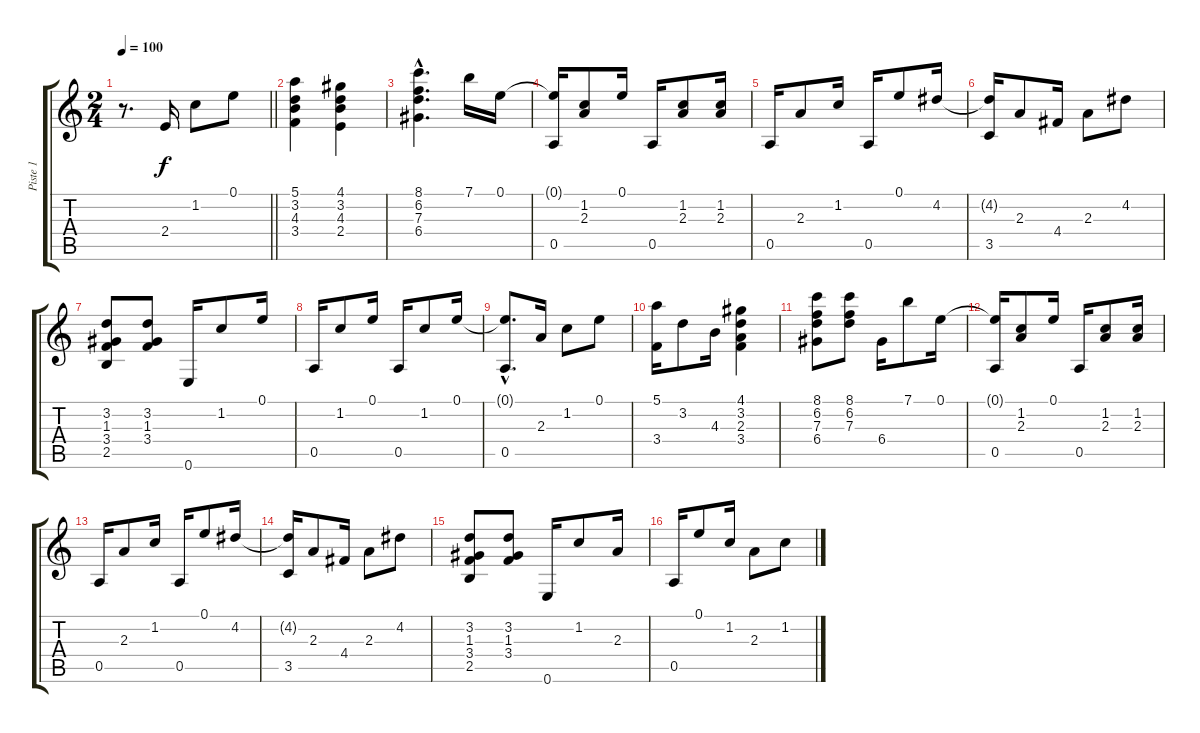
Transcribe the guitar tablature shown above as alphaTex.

\track ("Piste 1" "Piste 1") {instrument acousticguitarnylon}
\staff {score tabs}
\tuning (E4 B3 G3 D3 A2 E2) {hide}
\ts (2 4)
\tempo 100
\clef g2
\barLineRight lightlight
\ks c
r.8{d dy f instrument acousticguitarnylon} 2.4.16 1.2.8 0.1.8 |
(5.1 3.2 4.3 3.4).4 (4.1 3.2 4.3 2.4).4 |
(8.1{hac} 6.2{hac} 7.3{hac} 6.4{hac}).4{d} 7.1.16 0.1.16 |
(0.1{t} 0.5).16 (1.2 2.3).8 0.1.16 0.5.16 (1.2 2.3).8 (1.2 2.3).16 |
0.5.16 2.3.8 1.2.16 0.5.16 0.1.8 4.2.16 |
(4.2{t} 3.5).16 2.3.8 4.4.16 2.3.8 4.2.8 |
(3.2 1.3 3.4 2.5).8 (3.2 1.3 3.4).8 0.6.16 1.2.8 0.1.16 |
0.5.16 1.2.8 0.1.16 0.5.16 1.2.8 0.1.16 |
(0.1{hac t} 0.5{hac}).8{d} 2.3.16 1.2.8 0.1.8 |
(5.1 3.4).16 3.2.8 4.3.16 (4.1 3.2 2.3 3.4).4 |
(8.1 6.2 7.3 6.4).8 (8.1 6.2 7.3).8 6.4.16 7.1.8 0.1.16 |
(0.1{t} 0.5).16 (1.2 2.3).8 0.1.16 0.5.16 (1.2 2.3).8 (1.2 2.3).16 |
0.5.16 2.3.8 1.2.16 0.5.16 0.1.8 4.2.16 |
(4.2{t} 3.5).16 2.3.8 4.4.16 2.3.8 4.2.8 |
(3.2 1.3 3.4 2.5).8 (3.2 1.3 3.4).8 0.6.16 1.2.8 2.3.16 |
0.5.16 0.1.8 1.2.16 2.3.8 1.2.8
